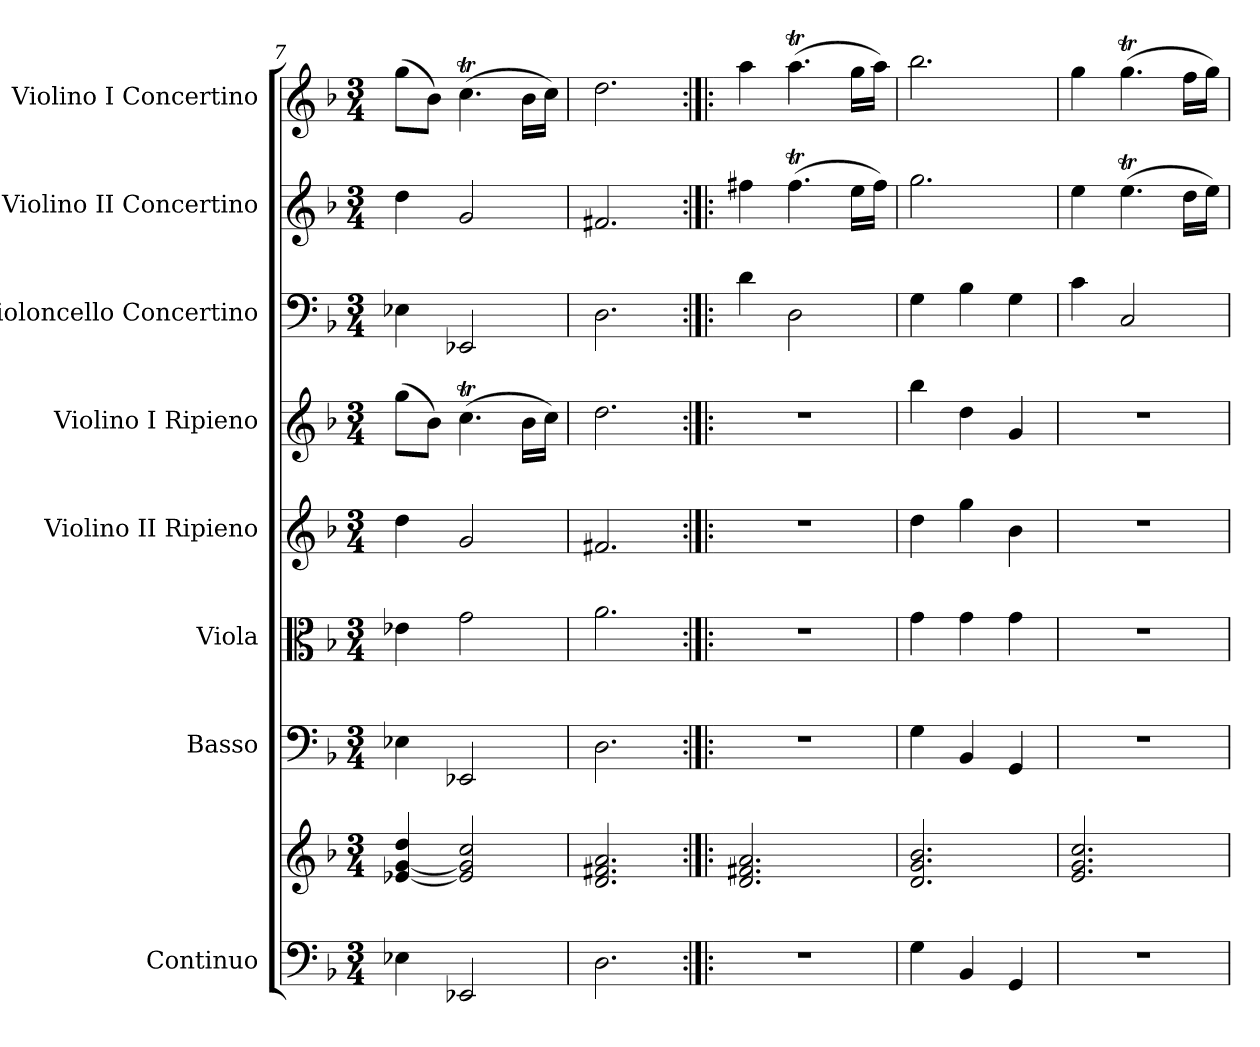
**kern	**kern	**kern	**kern	**kern	**kern	**kern	**kern	**kern
*part8	*part8	*part7	*part6	*part5	*part4	*part3	*part2	*part1
*staff9	*staff8	*staff7	*staff6	*staff5	*staff4	*staff3	*staff2	*staff1
*I"Continuo	*	*I"Basso	*I"Viola	*I"Violino II Ripieno	*I"Violino I Ripieno	*I"Violoncello Concertino	*I"Violino II Concertino	*I"Violino I Concertino
*	*	*	*	*	*	*I'Vc	*I'Vln	*I'Vln
*clefF4	*clefG2	*clefF4	*clefC3	*clefG2	*clefG2	*clefF4	*clefG2	*clefG2
*k[b-]	*k[b-]	*k[b-]	*k[b-]	*k[b-]	*k[b-]	*k[b-]	*k[b-]	*k[b-]
*M3/4	*M3/4	*M3/4	*M3/4	*M3/4	*M3/4	*M3/4	*M3/4	*M3/4
=7	=7	=7	=7	=7	=7	=7	=7	=7
4E-X\	[4e-X/ [4g/ 4dd/	4E-X\	4e-X\	4dd\	(>8gg\L	4E-X\	4dd\	(>8gg\L
.	.	.	.	.	8b-\J)	.	.	8b-\J)
2EE-X/	2e-/] 2g/] 2cc/	2EE-X/	2g\	2g/	(>4.ccT\	2EE-X/	2g/	(>4.ccT\
.	.	.	.	.	16b-\LL	.	.	16b-\LL
.	.	.	.	.	16cc\JJ)	.	.	16cc\JJ)
=8	=8	=8	=8	=8	=8	=8	=8	=8
2.D\	2.d/ 2.f#X/ 2.a/	2.D\	2.a\	2.f#X/	2.dd\	2.D\	2.f#X/	2.dd\
!!LO:PB:g=z
=9:|!|:	=9:|!|:	=9:|!|:	=9:|!|:	=9:|!|:	=9:|!|:	=9:|!|:	=9:|!|:	=9:|!|:
2.r	2.d/ 2.f#X/ 2.a/	2.r	2.r	2.r	2.r	4d\	4ff#X\	4aa\
.	.	.	.	.	.	2D\	(>4.ff#t\	(>4.aat\
.	.	.	.	.	.	.	16ee\LL	16gg\LL
.	.	.	.	.	.	.	16ff#\JJ)	16aa\JJ)
=10	=10	=10	=10	=10	=10	=10	=10	=10
4G\	2.d/ 2.g/ 2.b-/	4G\	4g\	4dd\	4bb-\	4G\	2.gg\	2.bb-\
4BB-/	.	4BB-/	4g\	4gg\	4dd\	4B-\	.	.
4GG/	.	4GG/	4g\	4b-\	4g/	4G\	.	.
=11	=11	=11	=11	=11	=11	=11	=11	=11
2.r	2.e/ 2.g/ 2.cc/	2.r	2.r	2.r	2.r	4c\	4ee\	4gg\
.	.	.	.	.	.	2C/	(>4.eet\	(>4.ggT\
.	.	.	.	.	.	.	16dd\LL	16ff\LL
.	.	.	.	.	.	.	16ee\JJ)	16gg\JJ)
=	=	=	=	=	=	=	=	=
*-	*-	*-	*-	*-	*-	*-	*-	*-
